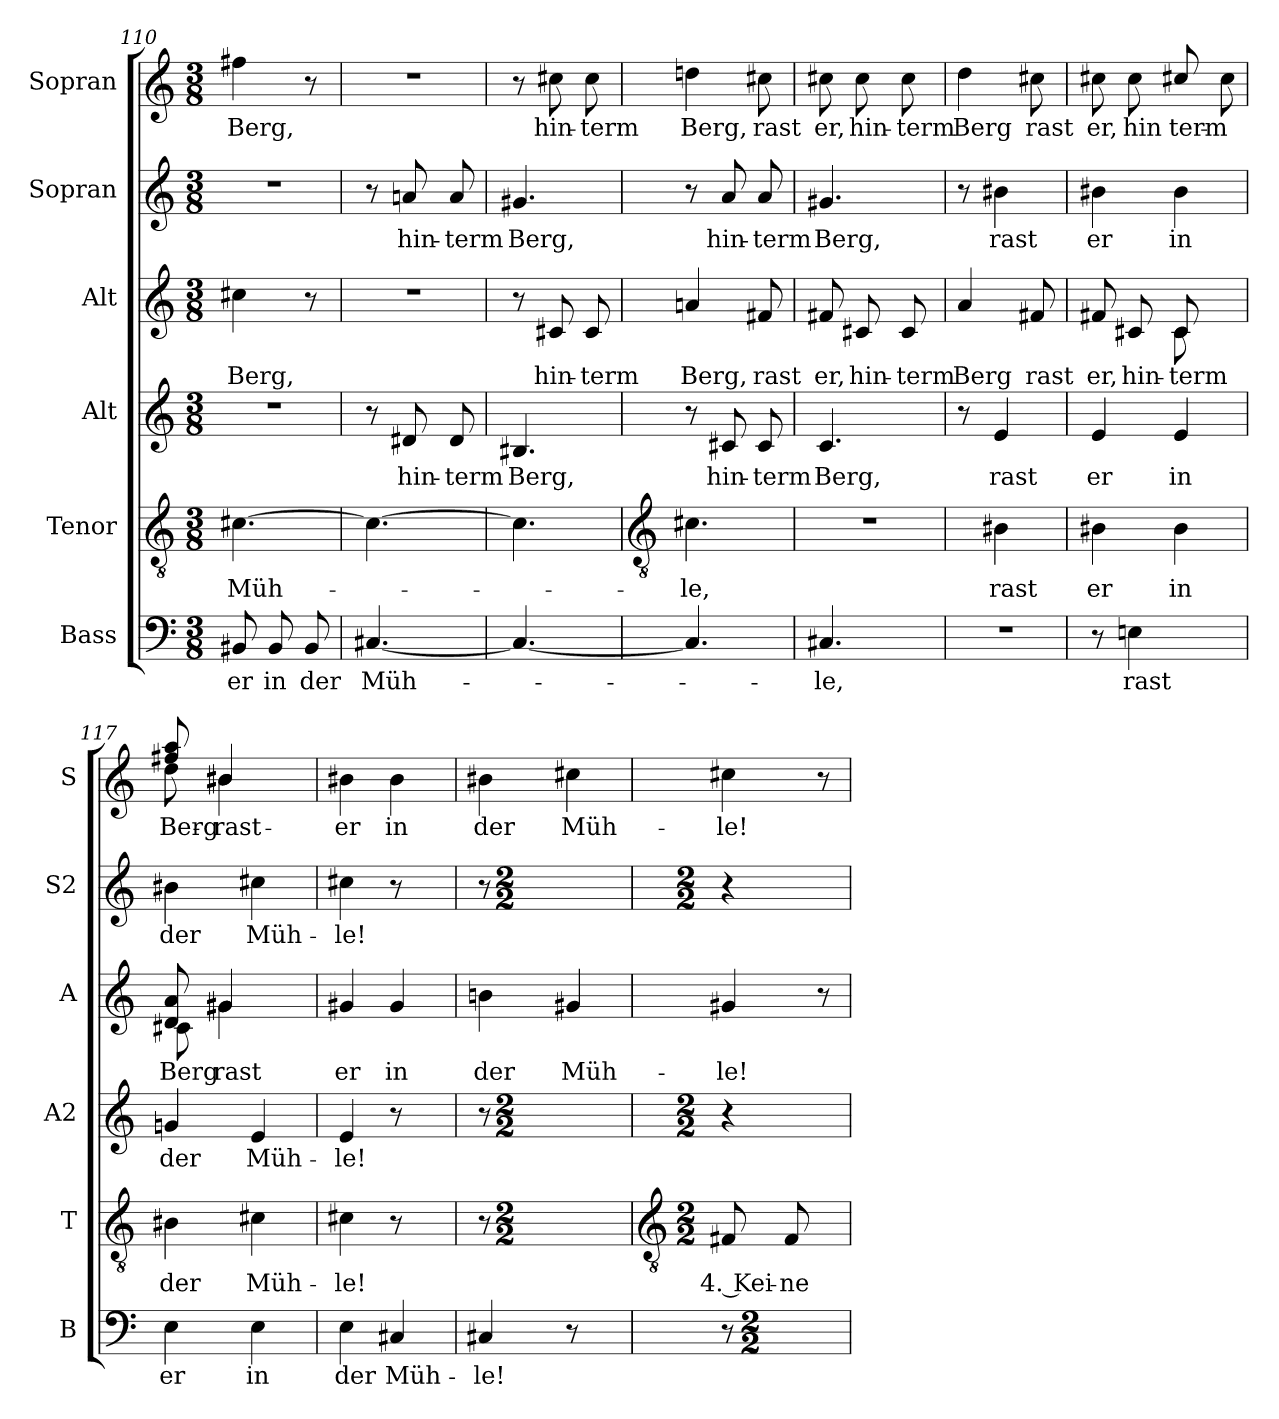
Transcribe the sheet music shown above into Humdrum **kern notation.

**kern	**text	**kern	**text	**kern	**text	**kern	**text	**kern	**text	**kern	**text
*part6	*part6	*part5	*part5	*part4	*part4	*part3	*part3	*part2	*part2	*part1	*part1
*staff6	*staff6	*staff5	*staff5	*staff4	*staff4	*staff3	*staff3	*staff2	*staff2	*staff1	*staff1
*I"Bass	*	*I"Tenor	*	*I"Alt	*	*I"Alt	*	*I"Sopran	*	*I"Sopran	*
*I'B	*	*I'T	*	*I'A2	*	*I'A	*	*I'S2	*	*I'S	*
*clefF4	*	*clefGv2	*	*clefG2	*	*clefG2	*	*clefG2	*	*clefG2	*
*k[]	*	*k[]	*	*k[]	*	*k[]	*	*k[]	*	*k[]	*
*C:	*	*C:	*	*C:	*	*C:	*	*C:	*	*C:	*
*M3/8	*	*M3/8	*	*M3/8	*	*M3/8	*	*M3/8	*	*M3/8	*
=110	=110	=110	=110	=110	=110	=110	=110	=110	=110	=110	=110
*	*	*^	*	*	*	*	*	*	*	*	*
!	!LO:LY:b	!	!LO:N:vis=1	!LO:LY:b	!LO:N:vis=1	!	!	!LO:LY:b	!LO:N:vis=1	!	!	!LO:LY:b
8BB#X	er	[4.c#X\	4.ryy	Müh-	4.r	.	4cc#X	Berg,	4.r	.	4ff#X	Berg,
!	!LO:LY:b	!	!	!	!	!	!	!	!	!	!	!
8BB#	in	.	.	.	.	.	.	.	.	.	.	.
!	!LO:LY:b	!	!	!	!	!	!	!	!	!	!	!
8BB#	der	.	.	.	.	.	8r	.	.	.	8r	.
=111	=111	=111	=111	=111	=111	=111	=111	=111	=111	=111	=111	=111
!	!LO:LY:b	!	!LO:N:vis=1	!	!	!	!LO:N:vis=1	!	!	!	!LO:N:vis=1	!
[4.C#X	Müh-	4.c#\_	4.ryy	.	8r	.	4.r	.	8r	.	4.r	.
!	!	!	!	!	!	!LO:LY:b	!	!	!	!LO:LY:b	!	!
.	.	.	.	.	8d#X	hin-	.	.	8an	hin-	.	.
!	!	!	!	!	!	!LO:LY:b	!	!	!	!LO:LY:b	!	!
.	.	.	.	.	8d#	-term	.	.	8a	-term	.	.
=112	=112	=112	=112	=112	=112	=112	=112	=112	=112	=112	=112	=112
!	!	!	!LO:N:vis=1	!	!	!LO:LY:b	!	!	!	!LO:LY:b	!	!
4.C#_	.	4.c#\]	4.ryy	.	4.B#X	Berg,	8r	.	4.g#X	Berg,	8r	.
!	!	!	!	!	!	!	!	!LO:LY:b	!	!	!	!LO:LY:b
.	.	.	.	.	.	.	8c#X	hin-	.	.	8cc#X	hin-
!	!	!	!	!	!	!	!	!LO:LY:b	!	!	!	!LO:LY:b
.	.	.	.	.	.	.	8c#	-term	.	.	8cc#	-term
*	*	*v	*v	*	*	*	*	*	*	*	*	*
!!LO:LB:g=z
=113	=113	=113	=113	=113	=113	=113	=113	=113	=113	=113	=113
*	*	*clefGv2	*	*	*	*	*	*	*	*	*
!	!	!	!LO:LY:b	!	!	!	!LO:LY:b	!	!	!	!LO:LY:b
4.C#]	.	4.c#X	-le,	8r	.	4an	Berg,	8r	.	4ddn	Berg,
!	!	!	!	!	!LO:LY:b	!	!	!	!LO:LY:b	!	!
.	.	.	.	8c#X	hin-	.	.	8a	hin-	.	.
!	!	!	!	!	!LO:LY:b	!	!LO:LY:b	!	!LO:LY:b	!	!LO:LY:b
.	.	.	.	8c#	-term	8f#X	rast	8a	-term	8cc#X	rast
!!LO:LB:g=z
=114	=114	=114	=114	=114	=114	=114	=114	=114	=114	=114	=114
!	!LO:LY:b	!LO:N:vis=1	!	!	!LO:LY:b	!	!LO:LY:b	!	!LO:LY:b	!	!LO:LY:b
4.C#X	-le,	4.r	.	4.c	Berg,	8f#X	er,	4.g#X	Berg,	8cc#X	er,
!	!	!	!	!	!	!	!LO:LY:b	!	!	!	!LO:LY:b
.	.	.	.	.	.	8c#X	hin-	.	.	8cc#	hin-
!	!	!	!	!	!	!	!LO:LY:b	!	!	!	!LO:LY:b
.	.	.	.	.	.	8c#	-term	.	.	8cc#	-term
!!LO:LB:g=z
=115	=115	=115	=115	=115	=115	=115	=115	=115	=115	=115	=115
*	*	*	*	*	*	*^	*	*	*	*	*
!LO:N:vis=1	!	!	!	!	!	!	!LO:N:vis=1	!LO:LY:b	!	!	!LO:N:vis=1	!LO:LY:b
*	*	*	*	*	*	*	*	*	*	*	*^	*
4.r	.	8ryy	.	8r	.	4a/	4.ryy	Berg	8r	.	4.ryy	4dd\	Berg
!	!	!	!LO:LY:b	!	!LO:LY:b	!	!	!	!	!LO:LY:b	!	!	!
.	.	4B#X	rast	4e	rast	.	.	.	4b#X	rast	.	.	.
!	!	!	!	!	!	!	!	!LO:LY:b	!	!	!	!	!LO:LY:b
.	.	.	.	.	.	8f#X/	.	rast	.	.	.	8cc#X\	rast
=116	=116	=116	=116	=116	=116	=116	=116	=116	=116	=116	=116	=116	=116
!	!	!	!LO:LY:b	!	!LO:LY:b	!	!	!LO:LY:b	!	!LO:LY:b	!	!	!LO:LY:b
8r	.	4B#X	er	4e	er	8f#X/	8ryy	er,	4b#X	er	4ryy	8cc#X\	er,
!	!LO:LY:b	!	!	!	!	!	!	!LO:LY:b	!	!	!	!	!LO:LY:b
4En	rast	.	.	.	.	8c#X/	8ryy	hin-	.	.	.	8cc#\	hin-
!	!	!	!LO:LY:b	!	!LO:LY:b	!	!	!LO:LY:b	!	!LO:LY:b	!	!	!LO:LY:b
.	.	4B#	in	4e	in	8c#/	8c#\	-term	4b#	in	8cc#X/	8cc#\	-term
8ryy	.	.	.	.	.	8ryy	8ryy	.	.	.	8ryy	8ryy	.
=117	=117	=117	=117	=117	=117	=117	=117	=117	=117	=117	=117	=117	=117
!	!LO:LY:b	!	!LO:LY:b	!	!LO:LY:b	!	!	!LO:LY:b	!	!LO:LY:b	!	!	!LO:LY:b
4E	er	4B#X	der	4gn	der	8d/ 8a/	8c#\	Berg	4b#X	der	8ff#X/ 8aa/	8dd\	Berg
!	!	!	!	!	!	!	!	!LO:LY:b	!	!	!	!	!LO:LY:b
.	.	.	.	.	.	4g#X/	4g#X\	rast	.	.	4b#X/	4b#X\	rast
!	!LO:LY:b	!	!LO:LY:b	!	!LO:LY:b	!	!	!	!	!LO:LY:b	!	!	!
4E	in	4c#X	Müh-	4e	Müh-	.	.	.	4cc#X	Müh-	.	.	.
.	.	.	.	.	.	8ryy	8ryy	.	.	.	8ryy	8ryy	.
=118	=118	=118	=118	=118	=118	=118	=118	=118	=118	=118	=118	=118	=118
!	!LO:LY:b	!	!LO:LY:b	!	!LO:LY:b	!	!	!LO:LY:b	!	!LO:LY:b	!	!	!LO:LY:b
4E	der	4c#X	-le!	4e	-le!	4g#X/	4ryy	er	4cc#X	-le!	4ryy	4b#X\	er
!	!LO:LY:b	!	!	!	!	!	!	!LO:LY:b	!	!	!	!	!LO:LY:b
4C#X	Müh-	8r	.	8r	.	4g#/	8ryy	in	8r	.	8ryy	4b#\	in
.	.	8ryy	.	8ryy	.	.	8ryy	.	8ryy	.	8ryy	.	.
=119	=119	=119	=119	=119	=119	=119	=119	=119	=119	=119	=119	=119	=119
!	!LO:LY:b	!	!	!	!	!	!	!LO:LY:b	!	!	!	!	!LO:LY:b
4C#X	-le!	8r	.	8r	.	4bn\	4ryy	der	8r	.	4ryy	4b#X\	der
*	*	*M2/2	*	*M2/2	*	*	*	*	*M2/2	*	*	*	*
*	*	*met(c|)	*	*met(c|)	*	*	*	*	*met(c|)	*	*	*	*
.	.	4.ryy	.	4.ryy	.	.	.	.	4.ryy	.	.	.	.
!	!	!	!	!	!	!	!	!LO:LY:b	!	!	!	!	!LO:LY:b
8r	.	.	.	.	.	4g#X/	8ryy	Müh-	.	.	8ryy	4cc#X\	Müh-
8ryy	.	.	.	.	.	.	8ryy	.	.	.	8ryy	.	.
!!LO:LB:g=z	!!
=120	=120	=120	=120	=120	=120	=120	=120	=120	=120	=120	=120	=120	=120
*	*	*clefGv2	*	*	*	*	*	*	*	*	*	*	*
*	*	*M2/2	*	*M2/2	*	*	*	*	*M2/2	*	*	*	*
!	!	!	!LO:LY:b	!	!	!	!	!LO:LY:b	!	!	!	!	!LO:LY:b
8r	.	8F#X	4. Kei-	4r	.	4g#X/	4ryy	-le!	4r	.	4ryy	4cc#X\	-le!
*M2/2	*	*	*	*	*	*	*	*	*	*	*	*	*
*met(c|)	*	*	*	*	*	*	*	*	*	*	*	*	*
!	!	!	!LO:LY:b	!	!	!	!	!	!	!	!	!	!
4ryy	.	8F#	-ne	.	.	.	.	.	.	.	.	.	.
.	.	8ryy	.	8ryy	.	8r	8ryy	.	8ryy	.	8ryy	8r	.
*	*	*	*	*	*	*v	*v	*	*	*	*v	*v	*
=	=	=	=	=	=	=	=	=	=	=	=
*-	*-	*-	*-	*-	*-	*-	*-	*-	*-	*-	*-
